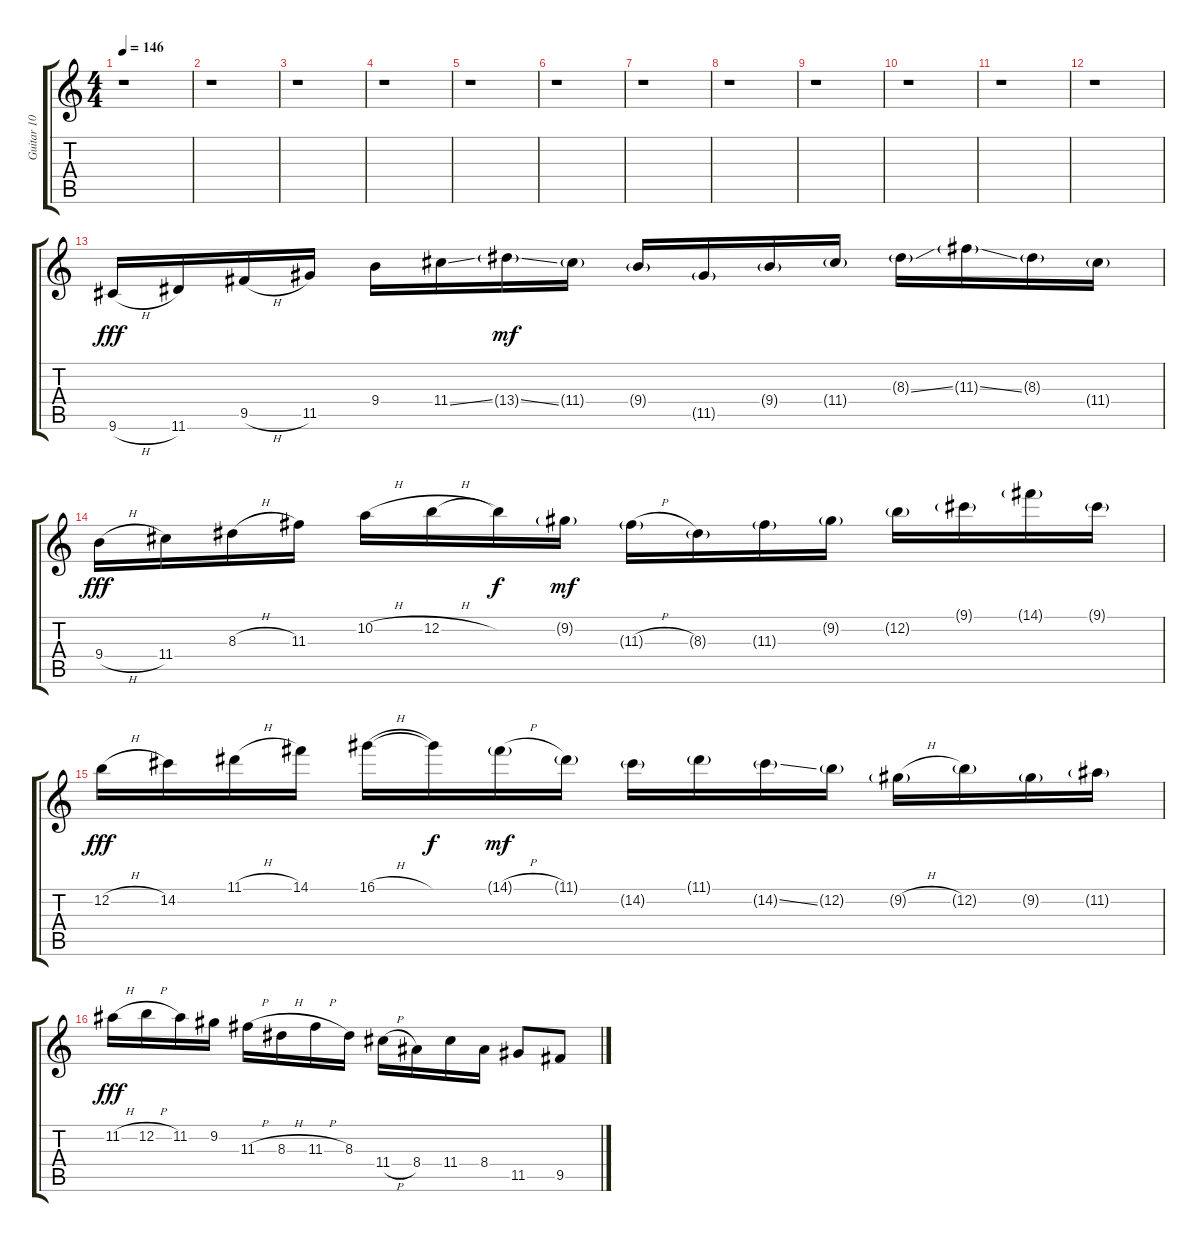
\track ("Guitar 10" "Guitar 10") {instrument distortionguitar}
\staff {score tabs}
\tuning (E4 B3 G3 D3 A2 E2) {hide}
\ts (4 4)
\tempo 146
\clef g2
\ks c
r.1{dy fff} |
r.1 |
r.1 |
r.1 |
r.1 |
r.1 |
r.1 |
r.1 |
r.1 |
r.1 |
r.1 |
r.1 |
9.6{h}.16 11.6.16 9.5{h}.16 11.5.16 9.4.16 11.4{ss}.16 13.4{ss g}.16{dy mf} 11.4{g}.16 9.4{g}.16 11.5{g}.16 9.4{g}.16 11.4{g}.16 8.3{ss g}.16 11.3{ss g}.16 8.3{g}.16 11.4{g}.16 |
9.4{h}.16{dy fff} 11.4.16 8.3{h}.16 11.3.16 10.2{h}.16 12.2{h}.16 12.2{t}.16{dy f} 9.2{g}.16{dy mf} 11.3{h g}.16 8.3{g}.16 11.3{g}.16 9.2{g}.16 12.2{g}.16 9.1{g}.16 14.1{g}.16 9.1{g}.16 |
12.2{h}.16{dy fff} 14.2.16 11.1{h}.16 14.1.16 16.1{h}.16 16.1{t}.16{dy f} 14.1{h g}.16{dy mf} 11.1{g}.16 14.2{g}.16 11.1{g}.16 14.2{ss g}.16 12.2{g}.16 9.2{h g}.16 12.2{g}.16 9.2{g}.16 11.2{g}.16 |
11.2{h}.16{dy fff} 12.2{h}.16 11.2.16 9.2.16 11.3{h}.16 8.3{h}.16 11.3{h}.16 8.3.16 11.4{h}.16 8.4.16 11.4.16 8.4.16 11.5.8 9.5.8
